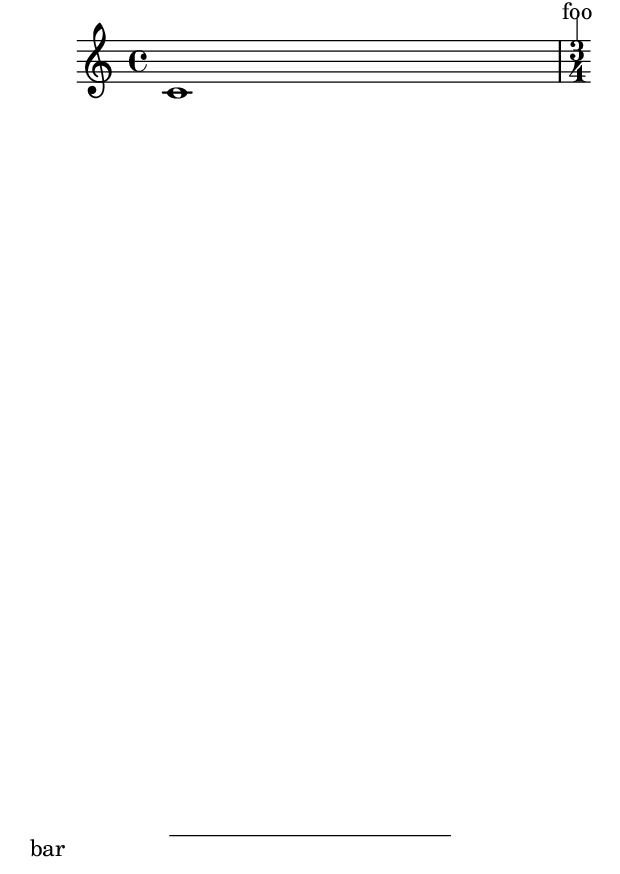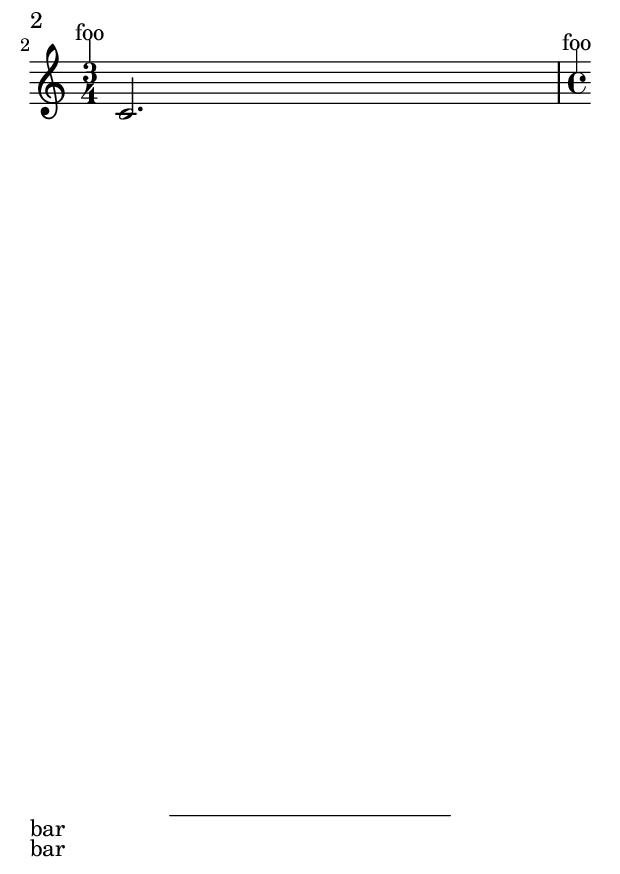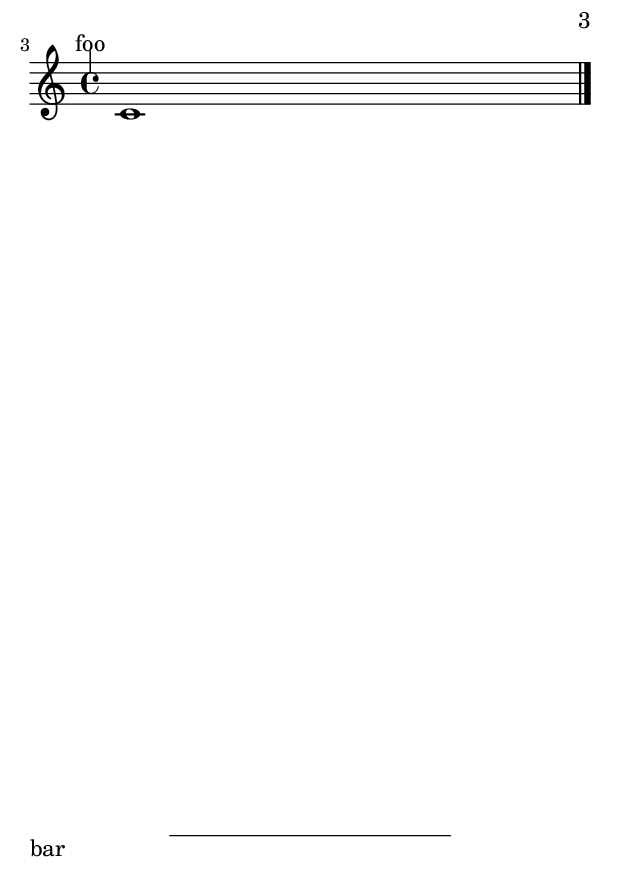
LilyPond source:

\version "2.19.21"
\header {
  texidoc = "With grobs that have break visibility, footnotes will
automatically take the break visibility of the grob being footnoted.
This behavior can be overridden.
"
}

#(set-default-paper-size "a6")

\book {

\new Staff
{
  \relative {
    c'1
    \footnote "foo" #'(0 . 2) "bar" Staff.TimeSignature
    \time 3/4
    \break \pageBreak
    c2.
    \once \override Score.FootnoteItem.break-visibility = ##(#f #f #t)
    \footnote "foo" #'(0 . 2) "bar" Staff.TimeSignature
    \time 4/4
    \break \pageBreak
    c1 \bar "|."
}}}
